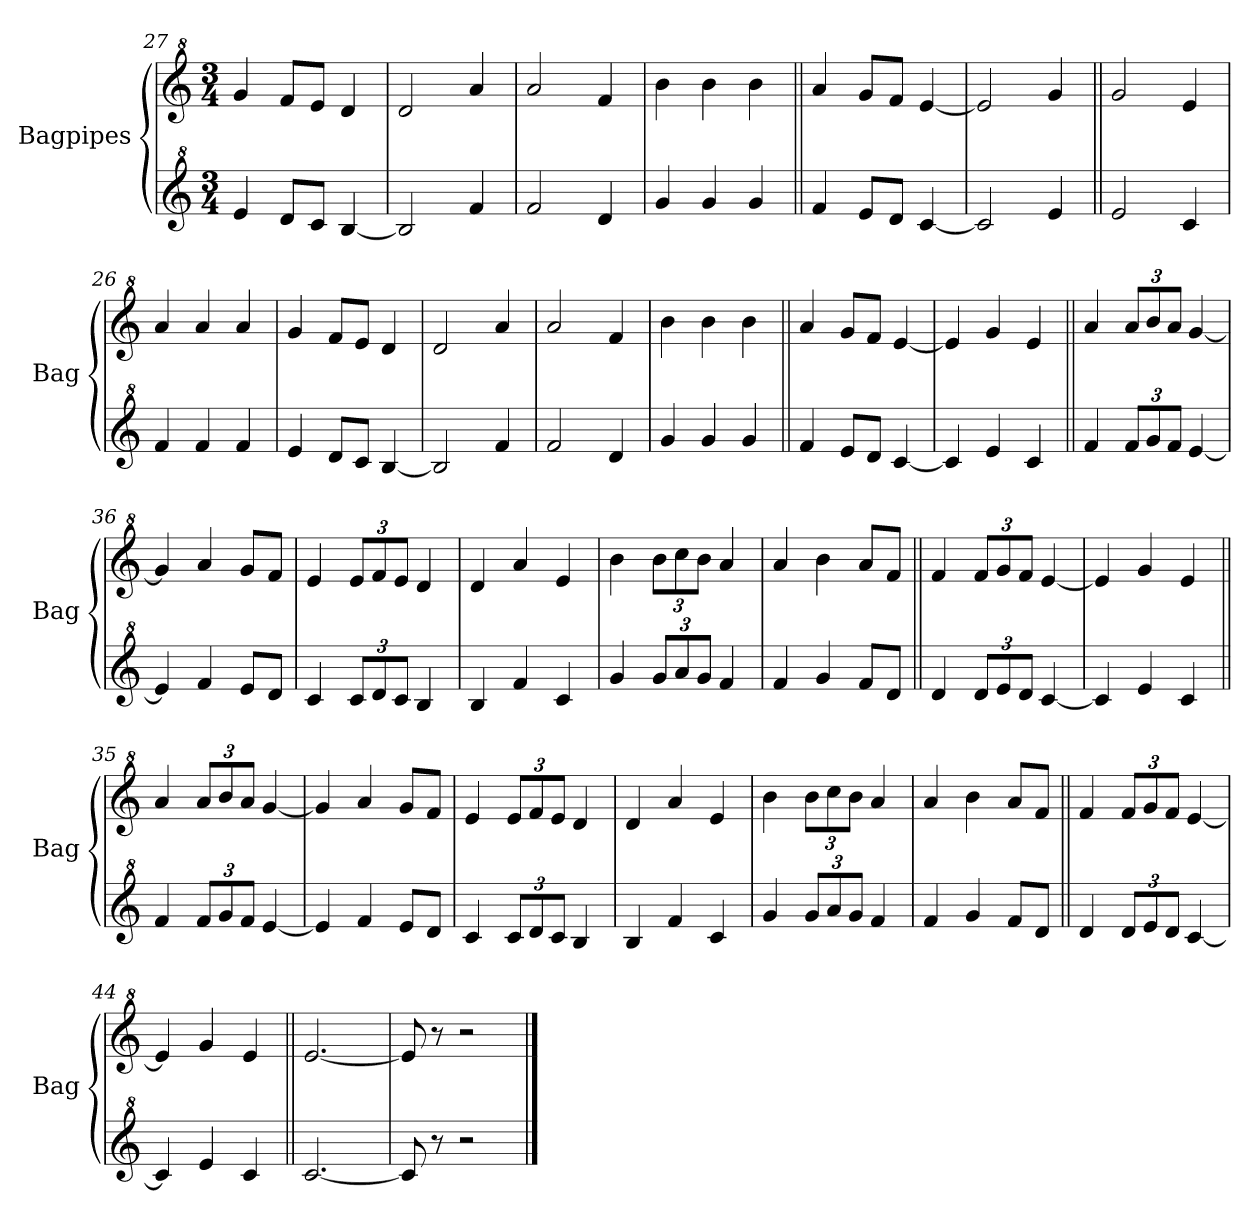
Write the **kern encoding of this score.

**kern	**kern
*part2	*part1
*staff2	*staff1
*I"Bagpipes	*I"Bagpipes
*I'Bag	*I'Bag
*clefG^2	*clefG^2
*k[]	*k[]
*C:	*C:
*M3/4	*M3/4
=27	=27
4ee/	4gg/
8dd/L	8ff/L
8cc/J	8ee/J
[4b/	4dd/
=28	=28
2b/]	2dd/
4ff/	4aa/
=29	=29
2ff/	2aa/
4dd/	4ff/
=30	=30
4gg/	4bb\
4gg/	4bb\
4gg/	4bb\
=31||	=31||
4ff/	4aa/
8ee/L	8gg/L
8dd/J	8ff/J
[4cc/	[4ee/
=32	=32
2cc/]	2ee/]
4ee/	4gg/
=25||	=25||
2ee/	2gg/
4cc/	4ee/
=26	=26
4ff/	4aa/
4ff/	4aa/
4ff/	4aa/
=27	=27
4ee/	4gg/
8dd/L	8ff/L
8cc/J	8ee/J
[4b/	4dd/
=28	=28
2b/]	2dd/
4ff/	4aa/
=29	=29
2ff/	2aa/
4dd/	4ff/
=30	=30
4gg/	4bb\
4gg/	4bb\
4gg/	4bb\
=33||	=33||
4ff/	4aa/
8ee/L	8gg/L
8dd/J	8ff/J
[4cc/	[4ee/
=34	=34
4cc/]	4ee/]
4ee/	4gg/
4cc/	4ee/
!!LO:LB:g=z
=35||	=35||
4ff/	4aa/
*Xbrackettup	*Xbrackettup
12ff/L	12aa/L
12gg/	12bb/
12ff/J	12aa/J
[4ee/	[4gg/
=36	=36
4ee/]	4gg/]
4ff/	4aa/
8ee/L	8gg/L
8dd/J	8ff/J
=37	=37
4cc/	4ee/
12cc/L	12ee/L
12dd/	12ff/
12cc/J	12ee/J
4b/	4dd/
=38	=38
4b/	4dd/
4ff/	4aa/
4cc/	4ee/
=39	=39
4gg/	4bb\
12gg/L	12bb\L
12aa/	12ccc\
12gg/J	12bb\J
4ff/	4aa/
=40	=40
4ff/	4aa/
4gg/	4bb\
8ff/L	8aa/L
8dd/J	8ff/J
=41||	=41||
4dd/	4ff/
12dd/L	12ff/L
12ee/	12gg/
12dd/J	12ff/J
[4cc/	[4ee/
=42	=42
4cc/]	4ee/]
4ee/	4gg/
4cc/	4ee/
!!LO:LB:g=z
=35||	=35||
4ff/	4aa/
12ff/L	12aa/L
12gg/	12bb/
12ff/J	12aa/J
[4ee/	[4gg/
=36	=36
4ee/]	4gg/]
4ff/	4aa/
8ee/L	8gg/L
8dd/J	8ff/J
=37	=37
4cc/	4ee/
12cc/L	12ee/L
12dd/	12ff/
12cc/J	12ee/J
4b/	4dd/
=38	=38
4b/	4dd/
4ff/	4aa/
4cc/	4ee/
=39	=39
4gg/	4bb\
12gg/L	12bb\L
12aa/	12ccc\
12gg/J	12bb\J
4ff/	4aa/
=40	=40
4ff/	4aa/
4gg/	4bb\
8ff/L	8aa/L
8dd/J	8ff/J
=43||	=43||
4dd/	4ff/
12dd/L	12ff/L
12ee/	12gg/
12dd/J	12ff/J
[4cc/	[4ee/
=44	=44
4cc/]	4ee/]
4ee/	4gg/
4cc/	4ee/
!!LO:LB:g=z
=45||	=45||
[2.cc/	[2.ee/
=46	=46
8cc/]	8ee/]
8r	8r
2r	2r
==	==
*-	*-
